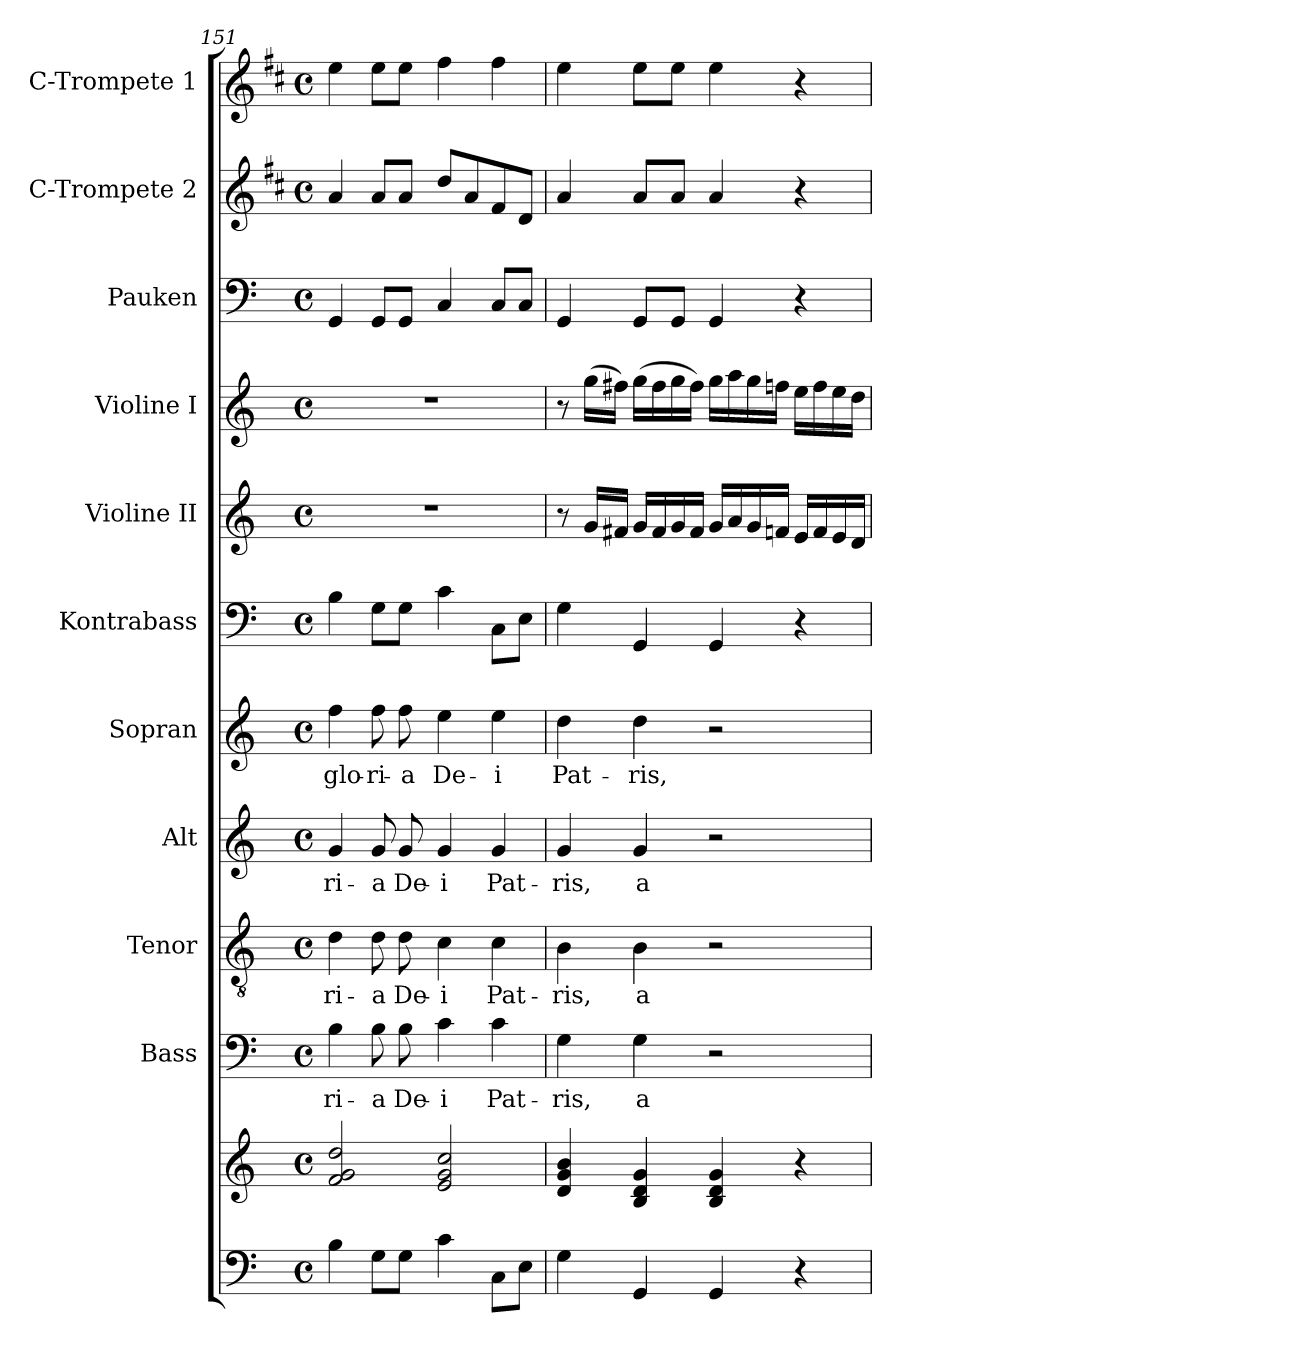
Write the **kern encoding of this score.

**kern	**kern	**kern	**text	**kern	**text	**kern	**text	**kern	**text	**kern	**kern	**kern	**kern	**kern	**kern
*part11	*part11	*part10	*part10	*part9	*part9	*part8	*part8	*part7	*part7	*part6	*part5	*part4	*part3	*part2	*part1
*staff12	*staff11	*staff10	*staff10	*staff9	*staff9	*staff8	*staff8	*staff7	*staff7	*staff6	*staff5	*staff4	*staff3	*staff2	*staff1
*	*	*I"Bass	*	*I"Tenor	*	*I"Alt	*	*I"Sopran	*	*I"Kontrabass	*I"Violine II	*I"Violine I	*I"Pauken	*I"C-Trompete 2	*I"C-Trompete 1
*	*	*I'B.	*	*I'T.	*	*I'A.	*	*I'S.	*	*I'Kb.	*I'Vl. II	*I'Vl. I	*I'Pk.	*I'C Trp. 2	*I'C Trp. 1
*clefF4	*clefG2	*clefF4	*	*clefGv2	*	*clefG2	*	*clefG2	*	*clefF4	*clefG2	*clefG2	*clefF4	*clefG2	*clefG2
*	*	*	*	*	*	*	*	*	*	*ITrd7c12	*	*	*	*ITrd1c2	*ITrd1c2
*k[]	*k[]	*k[]	*	*k[]	*	*k[]	*	*k[]	*	*k[]	*k[]	*k[]	*k[]	*k[]	*k[]
*C:	*C:	*C:	*	*C:	*	*C:	*	*C:	*	*C:	*C:	*C:	*C:	*C:	*C:
*M4/4	*M4/4	*M4/4	*	*M4/4	*	*M4/4	*	*M4/4	*	*M4/4	*M4/4	*M4/4	*M4/4	*M4/4	*M4/4
*met(c)	*met(c)	*met(c)	*	*met(c)	*	*met(c)	*	*met(c)	*	*met(c)	*met(c)	*met(c)	*met(c)	*met(c)	*met(c)
=151	=151	=151	=151	=151	=151	=151	=151	=151	=151	=151	=151	=151	=151	=151	=151
!	!	!	!LO:LY:b	!	!LO:LY:b	!	!LO:LY:b	!	!LO:LY:b	!	!	!	!	!	!
4B\	2f/ 2g/ 2dd/	4B\	-ri-	4d\	-ri-	4g/	-ri-	4ff\	glo-	4BB\	1r	1r	4GG/	4g/	4dd\
!	!	!	!LO:LY:b	!	!LO:LY:b	!	!LO:LY:b	!	!LO:LY:b	!	!	!	!	!	!
8G\L	.	8B\	-a	8d\	-a	8g/	-a	8ff\	-ri-	8GG\L	.	.	8GG/L	8g/L	8dd\L
!	!	!	!LO:LY:b	!	!LO:LY:b	!	!LO:LY:b	!	!LO:LY:b	!	!	!	!	!	!
8G\J	.	8B\	De-	8d\	De-	8g/	De-	8ff\	-a	8GG\J	.	.	8GG/J	8g/J	8dd\J
!	!	!	!LO:LY:b	!	!LO:LY:b	!	!LO:LY:b	!	!LO:LY:b	!	!	!	!	!	!
4c\	2e/ 2g/ 2cc/	4c\	-i	4c\	-i	4g/	-i	4ee\	De-	4C\	.	.	4C/	8cc/L	4ee\
.	.	.	.	.	.	.	.	.	.	.	.	.	.	8g/	.
!	!	!	!LO:LY:b	!	!LO:LY:b	!	!LO:LY:b	!	!LO:LY:b	!	!	!	!	!	!
8C\L	.	4c\	Pat-	4c\	Pat-	4g/	Pat-	4ee\	-i	8CC\L	.	.	8C/L	8e/	4ee\
8E\J	.	.	.	.	.	.	.	.	.	8EE\J	.	.	8C/J	8c/J	.
=152	=152	=152	=152	=152	=152	=152	=152	=152	=152	=152	=152	=152	=152	=152	=152
!	!	!	!LO:LY:b	!	!LO:LY:b	!	!LO:LY:b	!	!LO:LY:b	!	!	!	!	!	!
4G\	4d/ 4g/ 4b/	4G\	-ris,	4B\	-ris,	4g/	-ris,	4dd\	Pat-	4GG\	8r	8r	4GG/	4g/	4dd\
.	.	.	.	.	.	.	.	.	.	.	16g/LL	(>16gg\LL	.	.	.
.	.	.	.	.	.	.	.	.	.	.	16f#X/JJ	16ff#X\JJ)	.	.	.
!	!	!	!LO:LY:b	!	!LO:LY:b	!	!LO:LY:b	!	!LO:LY:b	!	!	!	!	!	!
4GG/	4B/ 4d/ 4g/	4G\	a-	4B\	a-	4g/	a-	4dd\	-ris,	4GGG/	16g/LL	(>16gg\LL	8GG/L	8g/L	8dd\L
.	.	.	.	.	.	.	.	.	.	.	16f#/	16ff#\	.	.	.
.	.	.	.	.	.	.	.	.	.	.	16g/	16gg\	8GG/J	8g/J	8dd\J
.	.	.	.	.	.	.	.	.	.	.	16f#/JJ	16ff#\JJ)	.	.	.
4GG/	4B/ 4d/ 4g/	2r	.	2r	.	2r	.	2r	.	4GGG/	16g/LL	16gg\LL	4GG/	4g/	4dd\
.	.	.	.	.	.	.	.	.	.	.	16a/	16aa\	.	.	.
.	.	.	.	.	.	.	.	.	.	.	16g/	16gg\	.	.	.
.	.	.	.	.	.	.	.	.	.	.	16fn/JJ	16ffn\JJ	.	.	.
4r	4r	.	.	.	.	.	.	.	.	4r	16e/LL	16ee\LL	4r	4r	4r
.	.	.	.	.	.	.	.	.	.	.	16f/	16ff\	.	.	.
.	.	.	.	.	.	.	.	.	.	.	16e/	16ee\	.	.	.
.	.	.	.	.	.	.	.	.	.	.	16d/JJ	16dd\JJ	.	.	.
=	=	=	=	=	=	=	=	=	=	=	=	=	=	=	=
*-	*-	*-	*-	*-	*-	*-	*-	*-	*-	*-	*-	*-	*-	*-	*-
